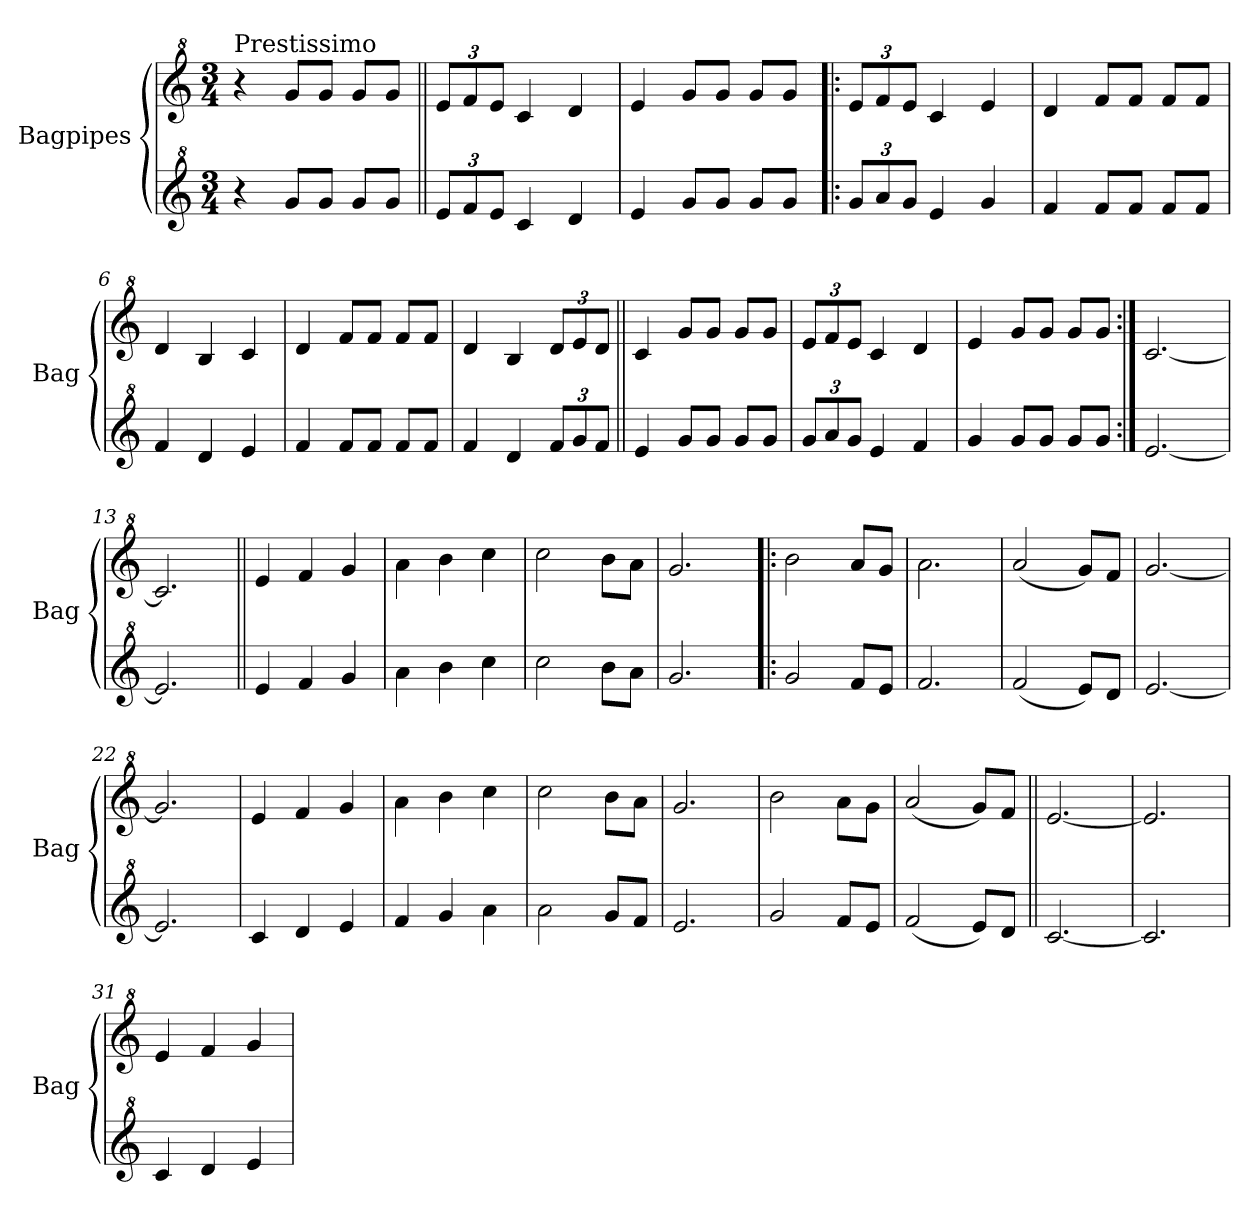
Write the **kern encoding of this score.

**kern	**kern
*part2	*part1
*staff2	*staff1
*I"Bagpipes	*I"Bagpipes
*I'Bag	*I'Bag
*clefG^2	*clefG^2
*ITrd1c2	*ITrd1c2
*k[b-e-]	*k[b-e-]
*B-:	*B-:
*M3/4	*M3/4
=1	=1
!	!LO:TX:a:t=Prestissimo
4r	4r
8ff/L	8ff/L
8ff/J	8ff/J
8ff/L	8ff/L
8ff/J	8ff/J
=2||	=2||
*Xbrackettup	*Xbrackettup
12dd/L	12dd/L
12ee-/	12ee-/
12dd/J	12dd/J
4b-/	4b-/
4cc/	4cc/
=3	=3
4dd/	4dd/
8ff/L	8ff/L
8ff/J	8ff/J
8ff/L	8ff/L
8ff/J	8ff/J
=4!|:	=4!|:
12ff/L	12dd/L
12gg/	12ee-/
12ff/J	12dd/J
4dd/	4b-/
4ff/	4dd/
=5	=5
4ee-/	4cc/
8ee-/L	8ee-/L
8ee-/J	8ee-/J
8ee-/L	8ee-/L
8ee-/J	8ee-/J
=6	=6
4ee-/	4cc/
4cc/	4a/
4dd/	4b-/
=7	=7
4ee-/	4cc/
8ee-/L	8ee-/L
8ee-/J	8ee-/J
8ee-/L	8ee-/L
8ee-/J	8ee-/J
=8	=8
4ee-/	4cc/
4cc/	4a/
12ee-/L	12cc/L
12ff/	12dd/
12ee-/J	12cc/J
!!LO:LB:g=z
=9||	=9||
4dd/	4b-/
8ff/L	8ff/L
8ff/J	8ff/J
8ff/L	8ff/L
8ff/J	8ff/J
=10	=10
12ff/L	12dd/L
12gg/	12ee-/
12ff/J	12dd/J
4dd/	4b-/
4ee-/	4cc/
=11	=11
4ff/	4dd/
8ff/L	8ff/L
8ff/J	8ff/J
8ff/L	8ff/L
8ff/J	8ff/J
=12:|!	=12:|!
[2.dd/	[2.b-/
=13	=13
2.dd/]	2.b-/]
=14||	=14||
4dd/	4dd/
4ee-/	4ee-/
4ff/	4ff/
=15	=15
4gg\	4gg\
4aa\	4aa\
4bb-\	4bb-\
=16	=16
2bb-\	2bb-\
8aa\L	8aa\L
8gg\J	8gg\J
=17	=17
2.ff/	2.ff/
=18!|:	=18!|:
2ff/	2aa\
8ee-/L	8gg/L
8dd/J	8ff/J
=19	=19
2.ee-/	2.gg\
=20	=20
(2ee-/	(2gg/
8dd/L)	8ff/L)
8cc/J	8ee-/J
!!LO:LB:g=z
=21	=21
[2.dd/	[2.ff/
=22	=22
2.dd/]	2.ff/]
=23	=23
4b-/	4dd/
4cc/	4ee-/
4dd/	4ff/
=24	=24
4ee-/	4gg\
4ff/	4aa\
4gg\	4bb-\
=25	=25
2gg\	2bb-\
8ff/L	8aa\L
8ee-/J	8gg\J
=26	=26
2.dd/	2.ff/
=27	=27
2ff/	2aa\
8ee-/L	8gg\L
8dd/J	8ff\J
=28	=28
(2ee-/	(2gg/
8dd/L)	8ff/L)
8cc/J	8ee-/J
=29||	=29||
[2.b-/	[2.dd/
=30	=30
2.b-/]	2.dd/]
=31	=31
4b-/	4dd/
4cc/	4ee-/
4dd/	4ff/
=	=
*-	*-
